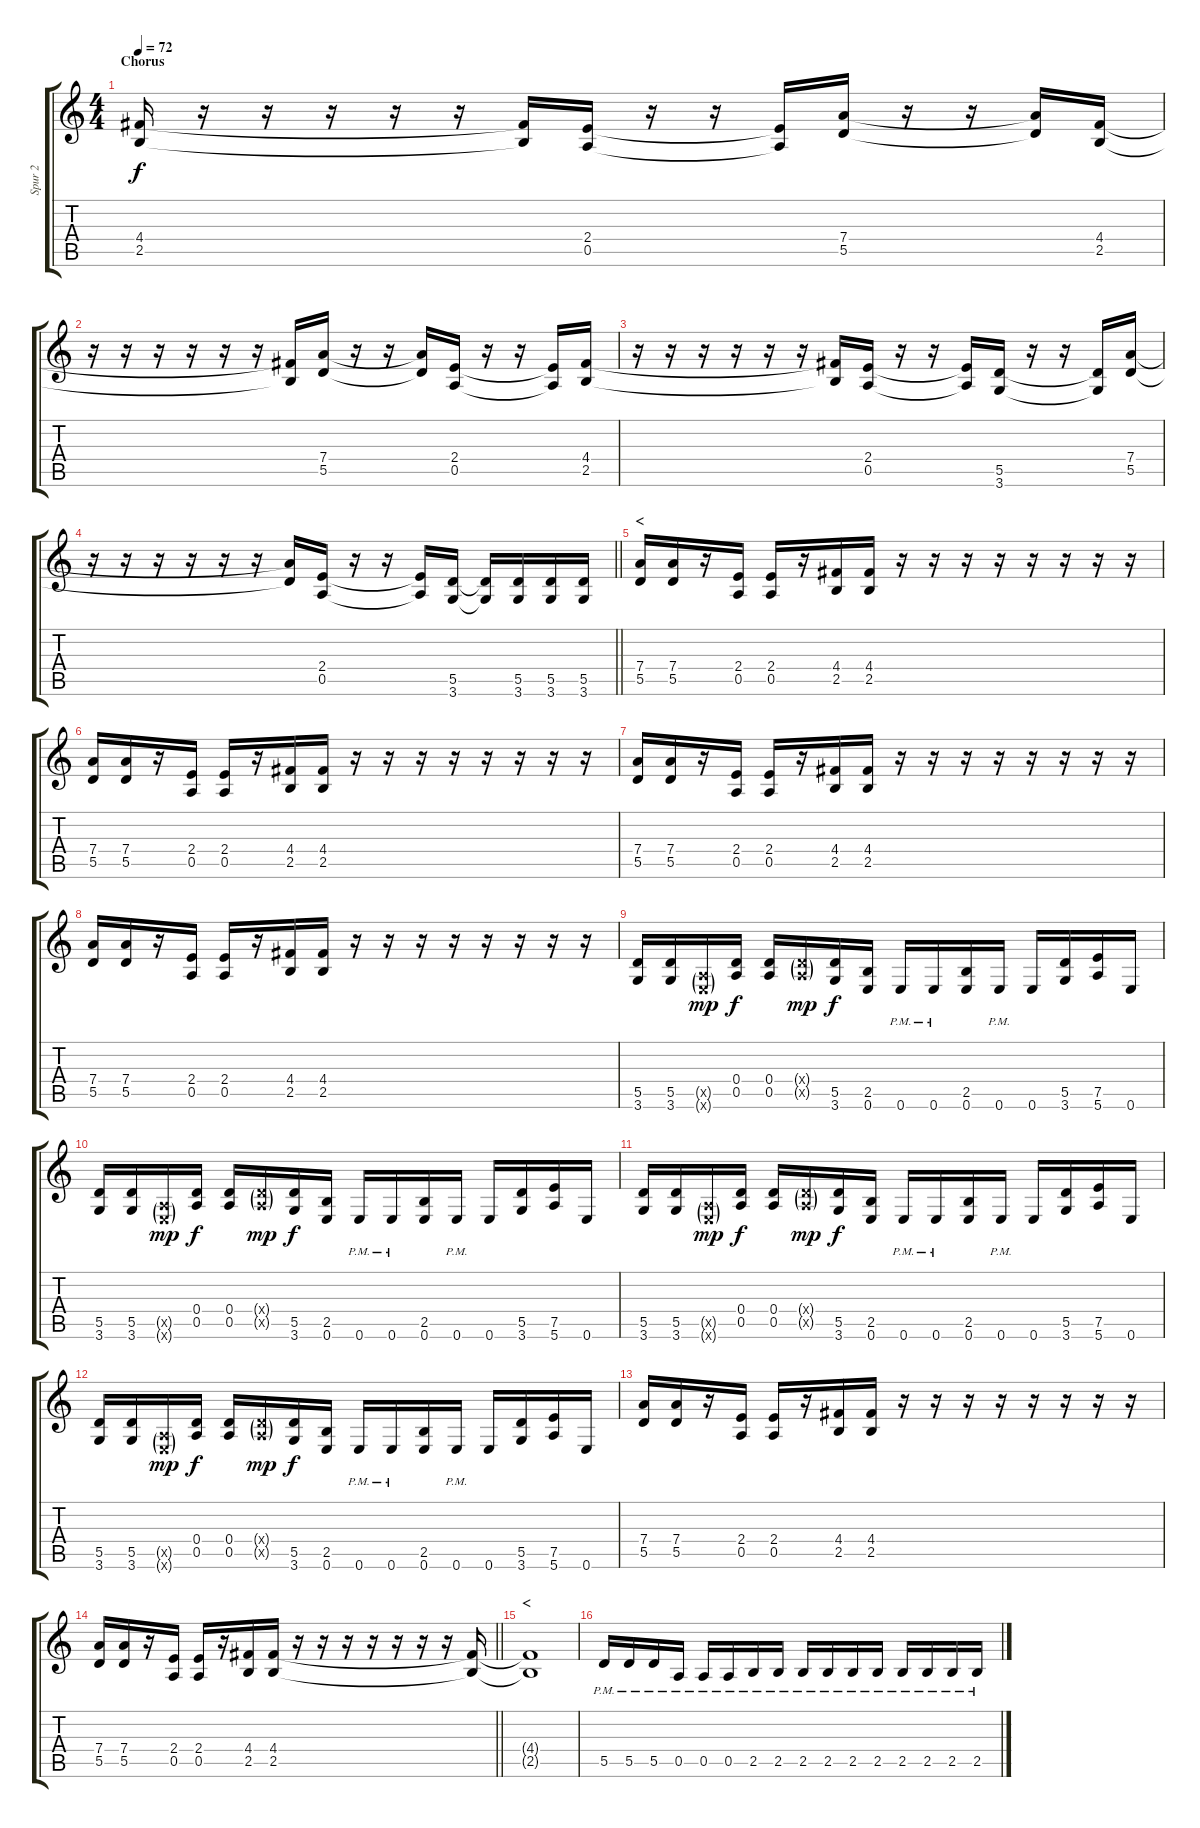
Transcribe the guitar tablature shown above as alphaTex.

\track ("Spur 2" "Spur 2") {instrument distortionguitar}
\staff {score tabs}
\tuning (E4 B3 G3 D3 A2 E2) {hide}
\ts (4 4)
\section ("" "Chorus")
\tempo 72
\clef g2
\ks c
(4.4 2.5).16{dy f} r.16 r.16 r.16 r.16 r.16 (4.4{t} 2.5{t}).16 (2.4 0.5).16 r.16 r.16 (2.4{t} 0.5{t}).16 (7.4 5.5).16 r.16 r.16 (7.4{t} 5.5{t}).16 (4.4 2.5).16 |
r.16 r.16 r.16 r.16 r.16 r.16 (4.4{t} 2.5{t}).16 (7.4 5.5).16 r.16 r.16 (7.4{t} 5.5{t}).16 (2.4 0.5).16 r.16 r.16 (2.4{t} 0.5{t}).16 (4.4 2.5).16 |
r.16 r.16 r.16 r.16 r.16 r.16 (4.4{t} 2.5{t}).16 (2.4 0.5).16 r.16 r.16 (2.4{t} 0.5{t}).16 (5.5 3.6).16 r.16 r.16 (5.5{t} 3.6{t}).16 (7.4 5.5).16 |
\barLineRight lightlight
r.16 r.16 r.16 r.16 r.16 r.16 (7.4{t} 5.5{t}).16 (2.4 0.5).16 r.16 r.16 (2.4{t} 0.5{t}).16 (5.5 3.6).16 (5.5{t} 3.6{t}).16 (5.5 3.6).16 (5.5 3.6).16 (5.5 3.6).16 |
\section ("" "<")
(7.4 5.5).16 (7.4 5.5).16 r.16 (2.4 0.5).16 (2.4 0.5).16 r.16 (4.4 2.5).16 (4.4 2.5).16 r.16 r.16 r.16 r.16 r.16 r.16 r.16 r.16 |
(7.4 5.5).16 (7.4 5.5).16 r.16 (2.4 0.5).16 (2.4 0.5).16 r.16 (4.4 2.5).16 (4.4 2.5).16 r.16 r.16 r.16 r.16 r.16 r.16 r.16 r.16 |
(7.4 5.5).16 (7.4 5.5).16 r.16 (2.4 0.5).16 (2.4 0.5).16 r.16 (4.4 2.5).16 (4.4 2.5).16 r.16 r.16 r.16 r.16 r.16 r.16 r.16 r.16 |
(7.4 5.5).16 (7.4 5.5).16 r.16 (2.4 0.5).16 (2.4 0.5).16 r.16 (4.4 2.5).16 (4.4 2.5).16 r.16 r.16 r.16 r.16 r.16 r.16 r.16 r.16 |
(5.5 3.6).16 (5.5 3.6).16 (0.5{g x} 0.6{g x}).16{dy mp} (0.4 0.5).16{dy f} (0.4 0.5).16 (0.4{g x} 0.5{g x}).16{dy mp} (5.5 3.6).16{dy f} (2.5 0.6).16 0.6{pm}.16 0.6{pm}.16 (2.5 0.6).16 0.6{pm}.16 0.6.16 (5.5 3.6).16 (7.5 5.6).16 0.6.16 |
(5.5 3.6).16 (5.5 3.6).16 (0.5{g x} 0.6{g x}).16{dy mp} (0.4 0.5).16{dy f} (0.4 0.5).16 (0.4{g x} 0.5{g x}).16{dy mp} (5.5 3.6).16{dy f} (2.5 0.6).16 0.6{pm}.16 0.6{pm}.16 (2.5 0.6).16 0.6{pm}.16 0.6.16 (5.5 3.6).16 (7.5 5.6).16 0.6.16 |
(5.5 3.6).16 (5.5 3.6).16 (0.5{g x} 0.6{g x}).16{dy mp} (0.4 0.5).16{dy f} (0.4 0.5).16 (0.4{g x} 0.5{g x}).16{dy mp} (5.5 3.6).16{dy f} (2.5 0.6).16 0.6{pm}.16 0.6{pm}.16 (2.5 0.6).16 0.6{pm}.16 0.6.16 (5.5 3.6).16 (7.5 5.6).16 0.6.16 |
(5.5 3.6).16 (5.5 3.6).16 (0.5{g x} 0.6{g x}).16{dy mp} (0.4 0.5).16{dy f} (0.4 0.5).16 (0.4{g x} 0.5{g x}).16{dy mp} (5.5 3.6).16{dy f} (2.5 0.6).16 0.6{pm}.16 0.6{pm}.16 (2.5 0.6).16 0.6{pm}.16 0.6.16 (5.5 3.6).16 (7.5 5.6).16 0.6.16 |
(7.4 5.5).16 (7.4 5.5).16 r.16 (2.4 0.5).16 (2.4 0.5).16 r.16 (4.4 2.5).16 (4.4 2.5).16 r.16 r.16 r.16 r.16 r.16 r.16 r.16 r.16 |
\barLineRight lightlight
(7.4 5.5).16 (7.4 5.5).16 r.16 (2.4 0.5).16 (2.4 0.5).16 r.16 (4.4 2.5).16 (4.4 2.5).16 r.16 r.16 r.16 r.16 r.16 r.16 r.16 (4.4{t} 2.5{t}).16 |
\section ("" "<")
(4.4{t} 2.5{t}).1 |
5.5{pm}.16 5.5{pm}.16 5.5{pm}.16 0.5{pm}.16 0.5{pm}.16 0.5{pm}.16 2.5{pm}.16 2.5{pm}.16 2.5{pm}.16 2.5{pm}.16 2.5{pm}.16 2.5{pm}.16 2.5{pm}.16 2.5{pm}.16 2.5{pm}.16 2.5{pm}.16
